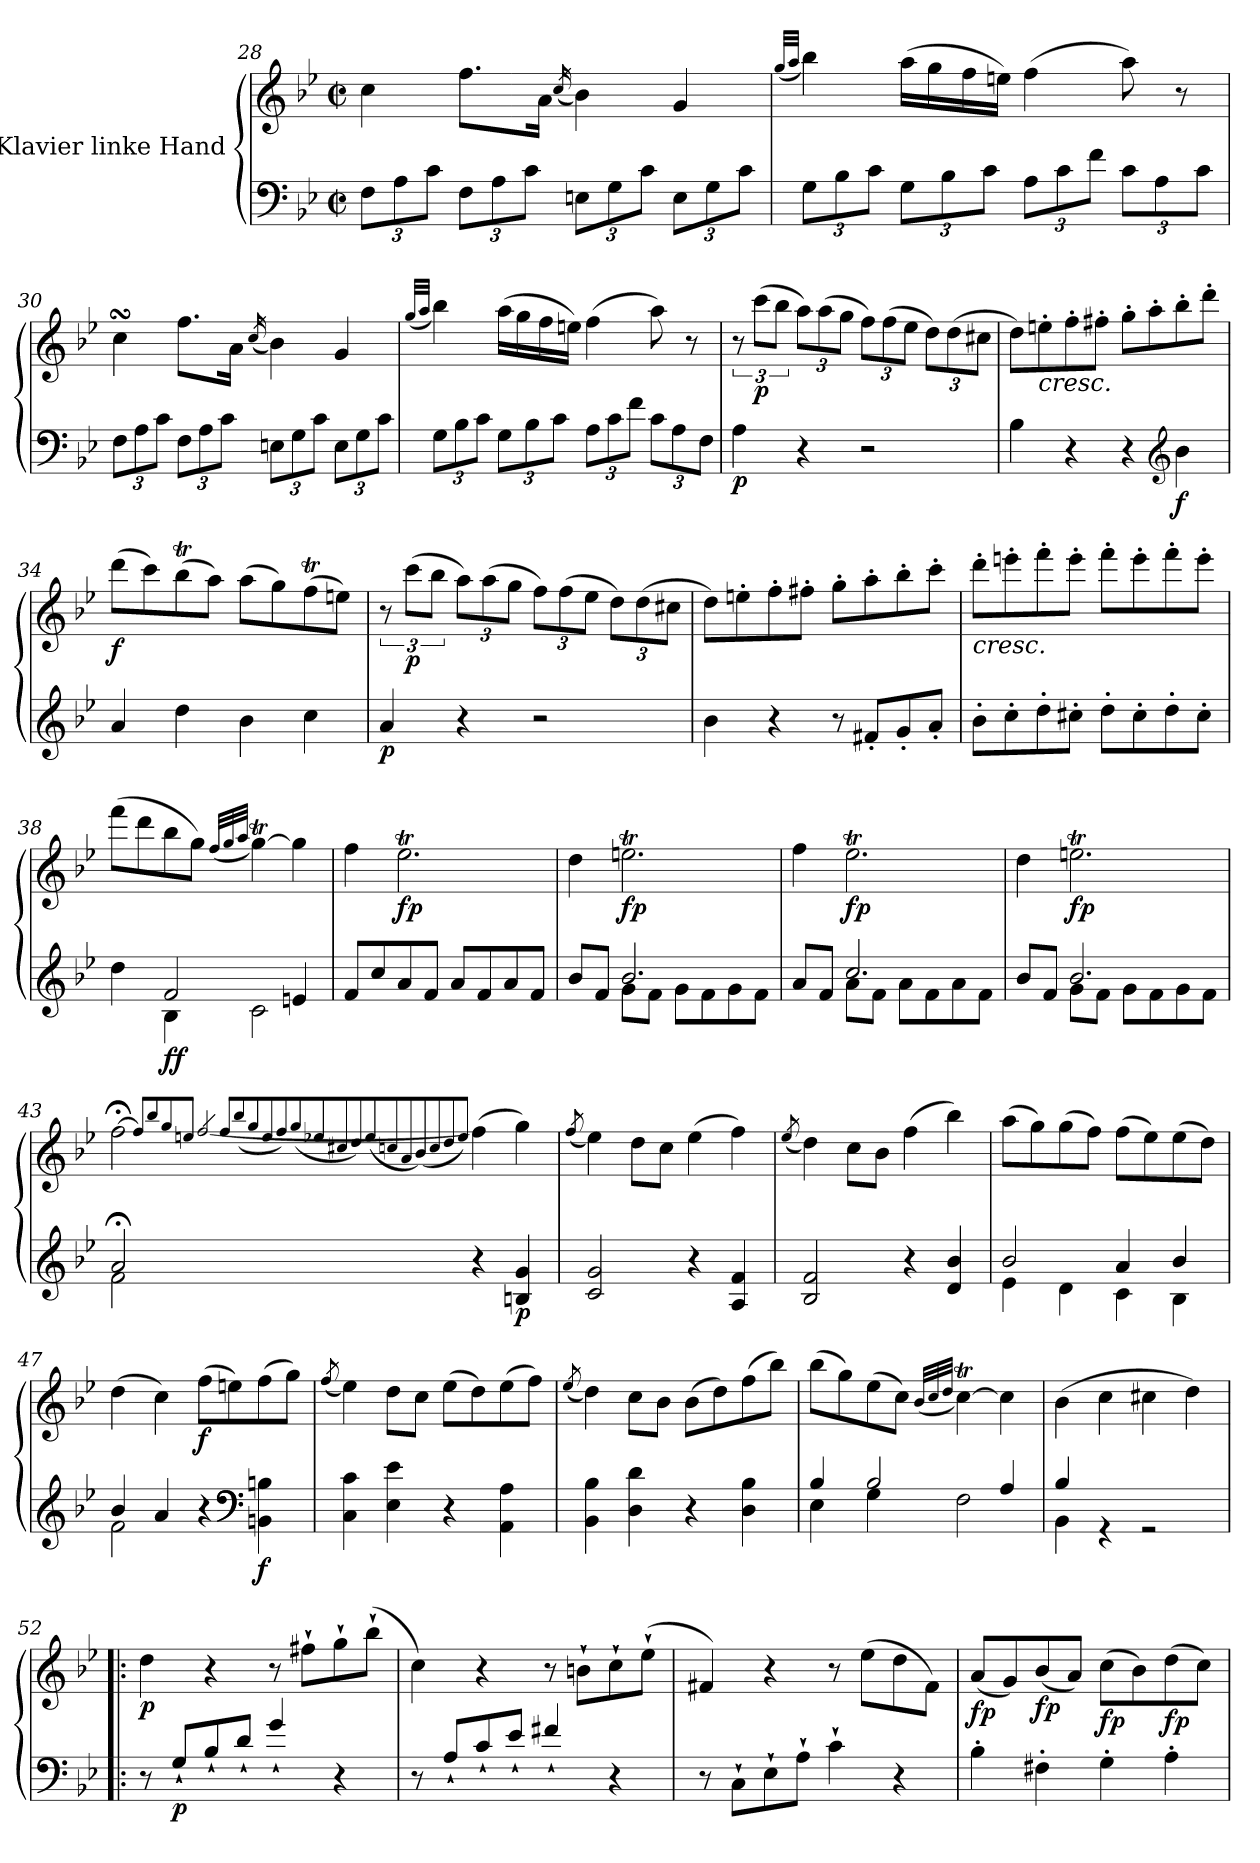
**kern	**kern	**dynam
*part1	*part1	*part1
*staff2	*staff1	*staff1/2
*I"Klavier linke Hand	*	*
*clefF4	*clefG2	*
*k[b-e-]	*k[b-e-]	*
*M2/2	*M2/2	*
*met(c|)	*met(c|)	*
*Xbrackettup	*	*
=28	=28	=28
12F\L	4cc\	.
12A\	.	.
12c\J	.	.
12F\L	8.ff\L	.
12A\	.	.
12c\J	.	.
.	16a\Jk	.
.	(<16qcc/	.
12En\L	4b-\)	.
12G\	.	.
12c\J	.	.
12E\L	4g/	.
12G\	.	.
12c\J	.	.
=29	=29	=29
.	(<32qgg/LLL	.
.	32qaa/JJJ	.
12G\L	4bb-\)	.
12B-\	.	.
12c\J	.	.
12G\L	(>16aa\LL	.
.	16gg\	.
12B-\	.	.
.	16ff\	.
12c\J	.	.
.	16een\JJ)	.
12A\L	(>4ff\	.
12c\	.	.
12f\J	.	.
12c\L	8aa\)	.
12A\	.	.
.	8r	.
12c\J	.	.
=30	=30	=30
12F\L	4ccsSSS\	.
12A\	.	.
12c\J	.	.
12F\L	8.ff\L	.
12A\	.	.
12c\J	.	.
.	16a\Jk	.
.	(<16qcc/	.
12En\L	4b-\)	.
12G\	.	.
12c\J	.	.
12E\L	4g/	.
12G\	.	.
12c\J	.	.
=31	=31	=31
.	(<32qgg/LLL	.
.	32qaa/JJJ	.
12G\L	4bb-\)	.
12B-\	.	.
12c\J	.	.
12G\L	(>16aa\LL	.
.	16gg\	.
12B-\	.	.
.	16ff\	.
12c\J	.	.
.	16een\JJ)	.
12A\L	(>4ff\	.
12c\	.	.
12f\J	.	.
12c\L	8aa\)	.
12A\	.	.
.	8r	.
12F\J	.	.
=32	=32	=32
!	!	!LO:DY:b=2
4A\	12r	p
!	!	!LO:DY:b
.	(>12ccc\L	p
.	12bb-\J	.
*	*Xbrackettup	*
4r	12aa\L)	.
.	(>12aa\	.
.	12gg\J	.
2r	12ff\L)	.
.	(>12ff\	.
.	12ee-\J	.
.	12dd\L)	.
.	(>12dd\	.
.	12cc#X\J	.
=33	=33	=33
4B-\	8dd\L)	.
!	!LO:TX:b:i:t=cresc.	!
.	8een'\	.
4r	8ff'\	.
.	8ff#X'\J	.
4r	8gg'\L	.
.	8aa'\	.
*clefG2	*	*
!	!	!LO:DY:b=2
4b-\	8bb-'\	f
.	8ddd'\J	.
=34	=34	=34
!	!	!LO:DY:b
4a/	(>8ddd\L	f
.	8ccc\)	.
4dd\	(>8bb-T\	.
.	8aa\J)	.
4b-\	(>8aa\L	.
.	8gg\)	.
4cc\	(>8ffT\	.
.	8een\J)	.
=35	=35	=35
*	*brackettup	*
!	!	!LO:DY:b=2
4a/	12r	p
!	!	!LO:DY:b
.	(>12ccc\L	p
.	12bb-\J	.
*	*Xbrackettup	*
4r	12aa\L)	.
.	(>12aa\	.
.	12gg\J	.
2r	12ff\L)	.
.	(>12ff\	.
.	12ee-\J	.
.	12dd\L)	.
.	(>12dd\	.
.	12cc#X\J	.
=36	=36	=36
4b-\	8dd\L)	.
.	8een'\	.
4r	8ff'\	.
.	8ff#X'\J	.
8r	8gg'\L	.
8f#X'/L	8aa'\	.
8g'/	8bb-'\	.
8a'/J	8ccc'\J	.
=37	=37	=37
!	!LO:TX:b:i:t=cresc.	!
8b-'\L	8ddd'\L	.
8cc'\	8eeen'\	.
8dd'\	8fff'\	.
8cc#X'\J	8eee'\J	.
8dd'\L	8fff'\L	.
8cc#'\	8eee'\	.
8dd'\	8fff'\	.
8cc#'\J	8eee'\J	.
=38	=38	=38
*^	*	*
4rddyy	4dd\	(>8fff\L	.
.	.	8ddd\	.
!	!	!	!LO:DY:b=2
!	!	!	!LO:DY:n=1:b
2f/	4B-\	8bb-\	f f
.	.	8gg\J)	.
.	.	(<32qff/LLL	.
.	.	32qgg/	.
.	.	32qaa/JJJ	.
.	2c\	[4ggT\)	.
4en/	.	4gg\]	.
*v	*v	*	*
=39	=39	=39
8f/L	4ff\	.
8cc/	.	.
!	!	!LO:DY:b
8a/	2.ee-T\	fp
8f/J	.	.
8a/L	.	.
8f/	.	.
8a/	.	.
8f/J	.	.
=40	=40	=40
*^	*	*
4ryy	8b-/L	4dd\	.
.	8f/J	.	.
!	!	!	!LO:DY:b
2.b-/	8g\L	2.eent\	fp
.	8f\J	.	.
.	8g\L	.	.
.	8f\	.	.
.	8g\	.	.
.	8f\J	.	.
=41	=41	=41	=41
4ryy	8a/L	4ff\	.
.	8f/J	.	.
!	!	!	!LO:DY:b
2.cc/	8a\L	2.ee-T\	fp
.	8f\J	.	.
.	8a\L	.	.
.	8f\	.	.
.	8a\	.	.
.	8f\J	.	.
=42	=42	=42	=42
4ryy	8b-/L	4dd\	.
.	8f/J	.	.
!	!	!	!LO:DY:b
2.b-/	8g\L	2.eent\	fp
.	8f\J	.	.
.	8g\L	.	.
.	8f\	.	.
.	8g\	.	.
.	8f\J	.	.
=43	=43	=43	=43
2a;</	2f\	[2ff;<\	.
.	.	8qff/L]	.
.	.	8qbb-/	.
.	.	8qgg/	.
.	.	8qeen/J	.
.	.	[2qff/	.
.	.	8qff/L	.
.	.	(<8qbb-/	.
.	.	8qgg/	.
.	.	8qee/	.
.	.	8qff/)	.
.	.	(<8qgg/	.
.	.	8qee-X/	.
.	.	8qcc#X/	.
.	.	8qdd/)	.
.	.	(<8qee-/	.
.	.	8qccn/	.
.	.	8qa/	.
.	.	(<8qb-/)	.
.	.	8qcc/	.
.	.	8qdd/	.
.	.	8qee-/J)	.
!	!	!	!LO:DY:b
!	!	!	!LO:DY:n=1:a
!	!	!	!LO:DY:n=2:a
!	!	!	!LO:DY:n=3:a
!	!	!	!LO:DY:n=4:a
!	!	!	!LO:DY:n=5:a
4r	2ryy	(>4ff\]	fp fp fp fp fp f
!	!	!	!LO:DY:n=6:b=2
4Bn/ 4g/	.	4gg\)	p
*v	*v	*	*
=44	=44	=44
.	(<8qff/	.
2c/ 2g/	4ee-\)	.
.	8dd\L	.
.	8cc\J	.
4r	(>4ee-\	.
4A/ 4f/	4ff\)	.
=45	=45	=45
.	(<8qee-/	.
2B-/ 2f/	4dd\)	.
.	8cc\L	.
.	8b-\J	.
4r	(>4ff\	.
4d/ 4b-/	4bb-\)	.
=46	=46	=46
*^	*	*
2b-/	4e-\	(>8aa\L	.
.	.	8gg\)	.
.	4d\	(>8gg\	.
.	.	8ff\J)	.
4a/	4c\	(>8ff\L	.
.	.	8ee-\)	.
4b-/	4B-\	(>8ee-\	.
.	.	8dd\J)	.
=47	=47	=47	=47
4b-/	2f\	(>4dd\	.
4a/	.	4cc\)	.
!	!	!	!LO:DY:b
4r	4ryy	(>8ff\L	f
.	.	8een\)	.
*clefF4	*	*	*
!	!	!	!LO:DY:b=2
4BBn\ 4Bn\	4ryy	(>8ff\	f
.	.	8gg\J)	.
*v	*v	*	*
=48	=48	=48
.	(<8qff/	.
4C\ 4c\	4ee-\)	.
4E-\ 4e-\	8dd\L	.
.	8cc\J	.
4r	(>8ee-\L	.
.	8dd\)	.
4AA\ 4A\	(>8ee-\	.
.	8ff\J)	.
=49	=49	=49
.	(<8qee-/	.
4BB-\ 4B-\	4dd\)	.
4D\ 4d\	8cc\L	.
.	8b-\J	.
4r	(>8b-\L	.
.	8dd\)	.
4D\ 4B-\	(>8ff\	.
.	8bb-\J)	.
=50	=50	=50
*^	*	*
4B-/	4E-\	(>8bb-\L	.
.	.	8gg\)	.
2B-/	4G\	(>8ee-\	.
.	.	8cc\J)	.
.	.	(<32qb-/LLL	.
.	.	32qcc/	.
.	.	32qdd/JJJ	.
.	2F\	[4ccT\)	.
4A/	.	4cc\]	.
=51	=51	=51	=51
4B-/	4BB-\	(>4b-\	.
4rGG	2.ryy	4cc\	.
2rGG	.	4cc#X\	.
.	.	4dd\)	.
*v	*v	*	*
=52!|:	=52!|:	=52!|:
!	!	!LO:DY:b
8r	4dd\	p
!	!	!LO:DY:b=2
8G`/L	.	p
8B-`/	4r	.
8d`/J	.	.
4g`/	8r	.
.	8ff#X`\L	.
4r	8gg`\	.
.	(>8bb-`\J	.
=53	=53	=53
8r	4cc\)	.
8A`/L	.	.
8c`/	4r	.
8e-`/J	.	.
4f#X`/	8r	.
.	8bn`\L	.
4r	8cc`\	.
.	(>8ee-`\J	.
=54	=54	=54
8r	4f#X/)	.
8C`\L	.	.
8E-`\	4r	.
8A`\J	.	.
4c`\	8r	.
.	(>8ee-\L	.
4r	8dd\	.
.	8f#\J)	.
=55	=55	=55
!	!	!LO:DY:b
4B-'\	(<8a/L	fp
.	8g/)	.
!	!	!LO:DY:b
4F#X'\	(<8b-/	fp
.	8a/J)	.
!	!	!LO:DY:b
4G'\	(>8cc\L	fp
.	8b-\)	.
!	!	!LO:DY:b
4A'\	(>8dd\	fp
.	8cc\J)	.
=	=	=
*-	*-	*-
